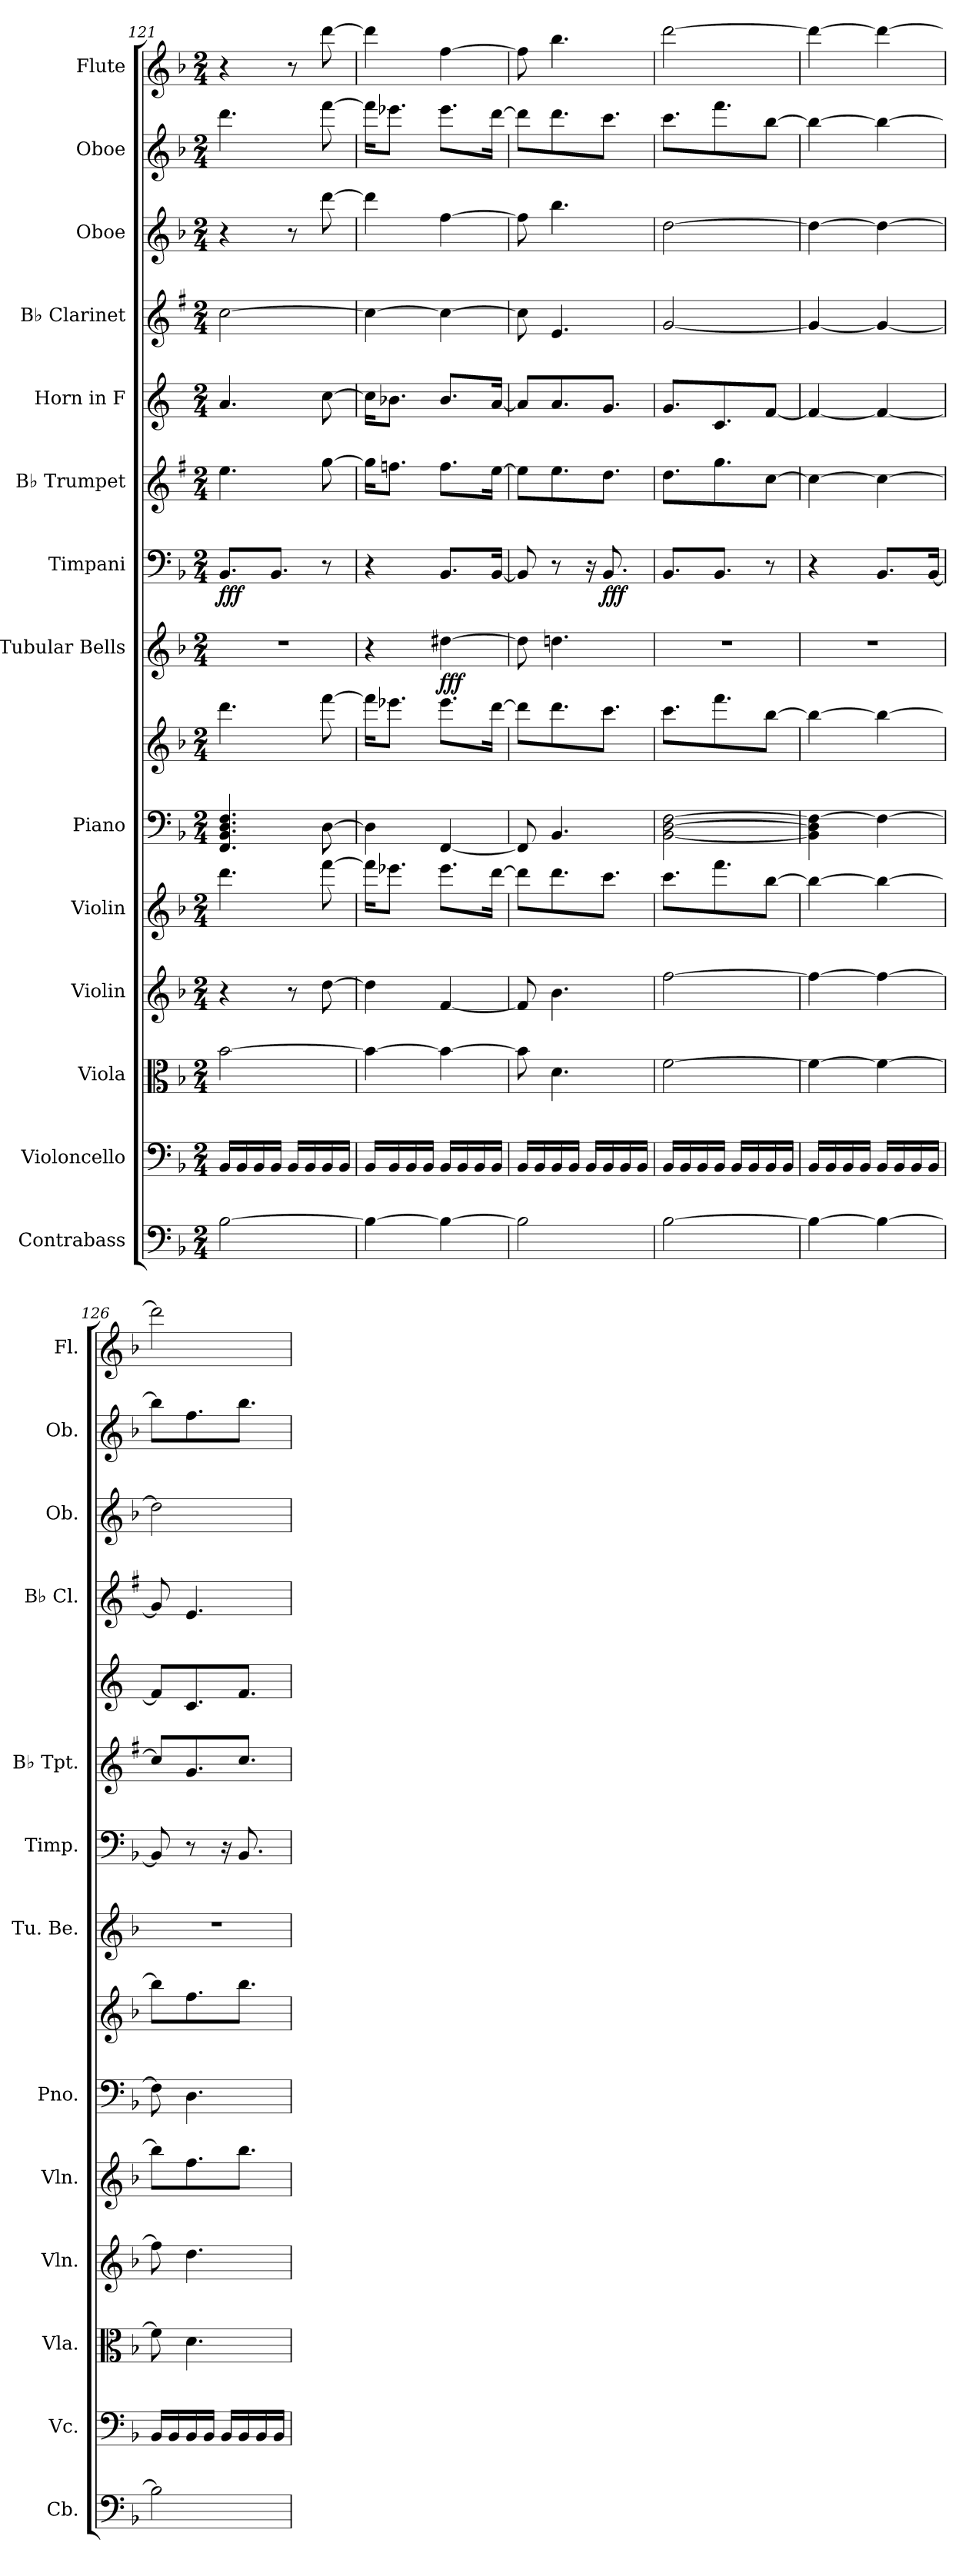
**kern	**kern	**kern	**kern	**kern	**kern	**kern	**kern	**dynam	**kern	**dynam	**kern	**kern	**kern	**kern	**kern	**kern
*part14	*part13	*part12	*part11	*part10	*part9	*part9	*part8	*part8	*part7	*part7	*part6	*part5	*part4	*part3	*part2	*part1
*staff15	*staff14	*staff13	*staff12	*staff11	*staff10	*staff9	*staff8	*staff8	*staff7	*staff7	*staff6	*staff5	*staff4	*staff3	*staff2	*staff1
*I"Contrabass	*I"Violoncello	*I"Viola	*I"Violin	*I"Violin	*I"Piano	*	*I"Tubular Bells	*	*I"Timpani	*	*I"B♭ Trumpet	*I"Horn in F	*I"B♭ Clarinet	*I"Oboe	*I"Oboe	*I"Flute
*I'Cb.	*I'Vc.	*I'Vla.	*I'Vln.	*I'Vln.	*I'Pno.	*	*I'Tu. Be.	*	*I'Timp.	*	*I'B♭ Tpt.	*	*I'B♭ Cl.	*I'Ob.	*I'Ob.	*I'Fl.
*clefF4	*clefF4	*clefC3	*clefG2	*clefG2	*clefF4	*clefG2	*clefG2	*	*clefF4	*	*clefG2	*clefG2	*clefG2	*clefG2	*clefG2	*clefG2
*ITrd7c12	*	*	*	*	*	*	*	*	*	*	*ITrd1c2	*ITrd4c7	*ITrd1c2	*	*	*
*k[b-]	*k[b-]	*k[b-]	*k[b-]	*k[b-]	*k[b-]	*k[b-]	*k[b-]	*	*k[b-]	*	*k[b-]	*k[b-]	*k[b-]	*k[b-]	*k[b-]	*k[b-]
*M2/4	*M2/4	*M2/4	*M2/4	*M2/4	*M2/4	*M2/4	*M2/4	*	*M2/4	*	*M2/4	*M2/4	*M2/4	*M2/4	*M2/4	*M2/4
=121	=121	=121	=121	=121	=121	=121	=121	=121	=121	=121	=121	=121	=121	=121	=121	=121
!	!	!	!	!	!	!	!	!	!	!LO:DY:b	!	!	!	!	!	!
[2BB-\	16BB-/LL	[2b-\	4r	4.ddd\	4.FF/ 4.BB-/ 4.D/ 4.F/	4.ddd\	2r	.	8.BB-/L	fff	4.dd\	4.d/	[2b-\	4r	4.ddd\	4r
.	16BB-/	.	.	.	.	.	.	.	.	.	.	.	.	.	.	.
.	16BB-/	.	.	.	.	.	.	.	.	.	.	.	.	.	.	.
.	16BB-/JJ	.	.	.	.	.	.	.	8.BB-/J	.	.	.	.	.	.	.
.	16BB-/LL	.	8r	.	.	.	.	.	.	.	.	.	.	8r	.	8r
.	16BB-/	.	.	.	.	.	.	.	.	.	.	.	.	.	.	.
.	16BB-/	.	[8dd\	[8fff\	[8D\	[8fff\	.	.	8r	.	[8ff\	[8f\	.	[8ddd\	[8fff\	[8ddd\
.	16BB-/JJ	.	.	.	.	.	.	.	.	.	.	.	.	.	.	.
=122	=122	=122	=122	=122	=122	=122	=122	=122	=122	=122	=122	=122	=122	=122	=122	=122
4BB-\_	16BB-/LL	4b-\_	4dd\]	16fff\KL]	4D\]	16fff\KL]	4r	.	4r	.	16ff\KL]	16f\KL]	4b-\_	4ddd\]	16fff\KL]	4ddd\]
.	16BB-/	.	.	8.eee-X\J	.	8.eee-X\J	.	.	.	.	8.ee-X\J	8.e-X\J	.	.	8.eee-X\J	.
.	16BB-/	.	.	.	.	.	.	.	.	.	.	.	.	.	.	.
.	16BB-/JJ	.	.	.	.	.	.	.	.	.	.	.	.	.	.	.
!	!	!	!	!	!	!	!	!LO:DY:b	!	!	!	!	!	!	!	!
4BB-\_	16BB-/LL	4b-\_	[4f/	8.eee-\L	[4FF/	8.eee-\L	[4dd#X\	fff	8.BB-/L	.	8.ee-\L	8.e-/L	4b-\_	[4ff\	8.eee-\L	[4ff\
.	16BB-/	.	.	.	.	.	.	.	.	.	.	.	.	.	.	.
.	16BB-/	.	.	.	.	.	.	.	.	.	.	.	.	.	.	.
.	16BB-/JJ	.	.	[16ddd\Jk	.	[16ddd\Jk	.	.	[16BB-/Jk	.	[16dd\Jk	[16d/Jk	.	.	[16ddd\Jk	.
=123	=123	=123	=123	=123	=123	=123	=123	=123	=123	=123	=123	=123	=123	=123	=123	=123
2BB-\]	16BB-/LL	8b-\]	8f/]	8ddd\L]	8FF/]	8ddd\L]	8dd#\]	.	8BB-/]	.	8dd\L]	8d/L]	8b-\]	8ff\]	8ddd\L]	8ff\]
.	16BB-/	.	.	.	.	.	.	.	.	.	.	.	.	.	.	.
.	16BB-/	4.d\	4.b-\	8.ddd\	4.BB-/	8.ddd\	4.ddn\	.	8r	.	8.dd\	8.d/	4.d/	4.bb-\	8.ddd\	4.bb-\
.	16BB-/JJ	.	.	.	.	.	.	.	.	.	.	.	.	.	.	.
.	16BB-/LL	.	.	.	.	.	.	.	16r	.	.	.	.	.	.	.
!	!	!	!	!	!	!	!	!	!	!LO:DY:b	!	!	!	!	!	!
.	16BB-/	.	.	8.ccc\J	.	8.ccc\J	.	.	8.BB-/	fff	8.cc\J	8.c/J	.	.	8.ccc\J	.
.	16BB-/	.	.	.	.	.	.	.	.	.	.	.	.	.	.	.
.	16BB-/JJ	.	.	.	.	.	.	.	.	.	.	.	.	.	.	.
=124	=124	=124	=124	=124	=124	=124	=124	=124	=124	=124	=124	=124	=124	=124	=124	=124
[2BB-\	16BB-/LL	[2f\	[2ff\	8.ccc\L	[2BB-\ [2D\ [2F\	8.ccc\L	2r	.	8.BB-/L	.	8.cc\L	8.c/L	[2f/	[2dd\	8.ccc\L	[2ddd\
.	16BB-/	.	.	.	.	.	.	.	.	.	.	.	.	.	.	.
.	16BB-/	.	.	.	.	.	.	.	.	.	.	.	.	.	.	.
.	16BB-/JJ	.	.	8.fff\	.	8.fff\	.	.	8.BB-/J	.	8.ff\	8.F/	.	.	8.fff\	.
.	16BB-/LL	.	.	.	.	.	.	.	.	.	.	.	.	.	.	.
.	16BB-/	.	.	.	.	.	.	.	.	.	.	.	.	.	.	.
.	16BB-/	.	.	[8bb-\J	.	[8bb-\J	.	.	8r	.	[8b-\J	[8B-/J	.	.	[8bb-\J	.
.	16BB-/JJ	.	.	.	.	.	.	.	.	.	.	.	.	.	.	.
=125	=125	=125	=125	=125	=125	=125	=125	=125	=125	=125	=125	=125	=125	=125	=125	=125
4BB-\_	16BB-/LL	4f\_	4ff\_	4bb-\_	4BB-\] 4D\] 4F\_	4bb-\_	2r	.	4r	.	4b-\_	4B-/_	4f/_	4dd\_	4bb-\_	4ddd\_
.	16BB-/	.	.	.	.	.	.	.	.	.	.	.	.	.	.	.
.	16BB-/	.	.	.	.	.	.	.	.	.	.	.	.	.	.	.
.	16BB-/JJ	.	.	.	.	.	.	.	.	.	.	.	.	.	.	.
4BB-\_	16BB-/LL	4f\_	4ff\_	4bb-\_	4F\_	4bb-\_	.	.	8.BB-/L	.	4b-\_	4B-/_	4f/_	4dd\_	4bb-\_	4ddd\_
.	16BB-/	.	.	.	.	.	.	.	.	.	.	.	.	.	.	.
.	16BB-/	.	.	.	.	.	.	.	.	.	.	.	.	.	.	.
.	16BB-/JJ	.	.	.	.	.	.	.	[16BB-/Jk	.	.	.	.	.	.	.
!!LO:PB:g=z
=126	=126	=126	=126	=126	=126	=126	=126	=126	=126	=126	=126	=126	=126	=126	=126	=126
2BB-\]	16BB-/LL	8f\]	8ff\]	8bb-\L]	8F\]	8bb-\L]	2r	.	8BB-/]	.	8b-/L]	8B-/L]	8f/]	2dd\]	8bb-\L]	2ddd\]
.	16BB-/	.	.	.	.	.	.	.	.	.	.	.	.	.	.	.
.	16BB-/	4.d\	4.dd\	8.ff\	4.D\	8.ff\	.	.	8r	.	8.f/	8.F/	4.d/	.	8.ff\	.
.	16BB-/JJ	.	.	.	.	.	.	.	.	.	.	.	.	.	.	.
.	16BB-/LL	.	.	.	.	.	.	.	16r	.	.	.	.	.	.	.
.	16BB-/	.	.	8.bb-\J	.	8.bb-\J	.	.	8.BB-/	.	8.b-/J	8.B-/J	.	.	8.bb-\J	.
.	16BB-/	.	.	.	.	.	.	.	.	.	.	.	.	.	.	.
.	16BB-/JJ	.	.	.	.	.	.	.	.	.	.	.	.	.	.	.
=	=	=	=	=	=	=	=	=	=	=	=	=	=	=	=	=
*-	*-	*-	*-	*-	*-	*-	*-	*-	*-	*-	*-	*-	*-	*-	*-	*-
